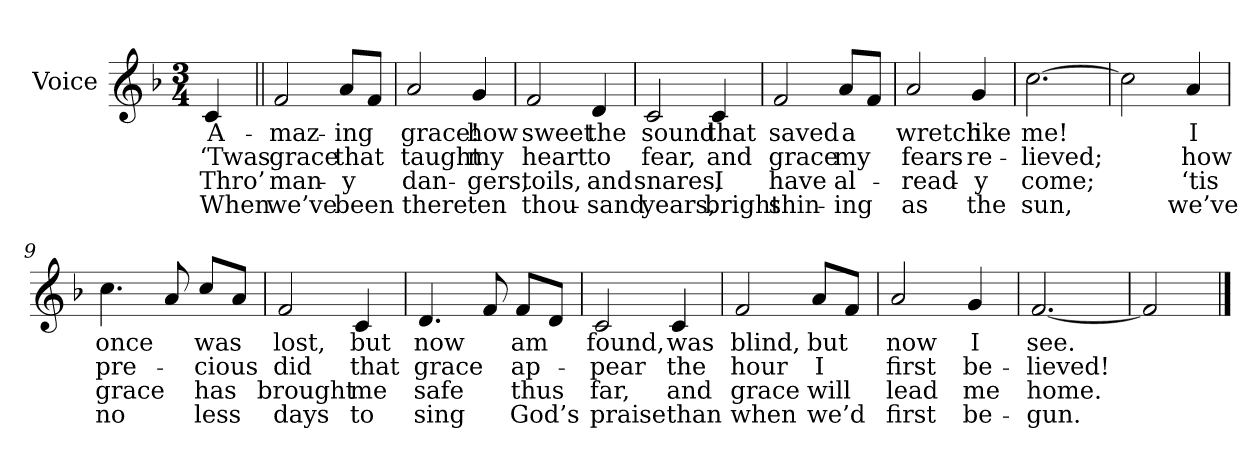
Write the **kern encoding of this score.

**kern	**text	**text	**text	**text
*part1	*part1	*part1	*part1	*part1
*staff1	*staff1	*staff1	*staff1	*staff1
*I"Voice	*	*	*	*
*I'V.	*	*	*	*
*clefG2	*	*	*	*
*k[b-]	*	*	*	*
*F:	*	*	*	*
*M3/4	*	*	*	*
=0X0	=0X0	=0X0	=0X0	=0X0
!	!LO:LY:b	!LO:LY:b	!LO:LY:b	!LO:LY:b
4c/	A-	‘Twas	Thro’	When
=1||	=1||	=1||	=1||	=1||
!	!LO:LY:b	!LO:LY:b	!LO:LY:b	!LO:LY:b
2f/	-maz-	grace	man-	we’ve
!	!LO:LY:b	!LO:LY:b	!LO:LY:b	!LO:LY:b
8a/L	ing	that	y	been
8f/J	.	.	.	.
=2	=2	=2	=2	=2
!	!LO:LY:b	!LO:LY:b	!LO:LY:b	!LO:LY:b
2a/	grace!	taught	dan-	there
!	!LO:LY:b	!LO:LY:b	!LO:LY:b	!LO:LY:b
4g/	how	my	-gers,	ten
=3	=3	=3	=3	=3
!	!LO:LY:b	!LO:LY:b	!LO:LY:b	!LO:LY:b
2f/	sweet	heart	toils,	thou-
!	!LO:LY:b	!LO:LY:b	!LO:LY:b	!LO:LY:b
4d/	the	to	and	-sand
=4	=4	=4	=4	=4
!	!LO:LY:b	!LO:LY:b	!LO:LY:b	!LO:LY:b
2c/	sound	fear,	snares,	years,
!	!LO:LY:b	!LO:LY:b	!LO:LY:b	!LO:LY:b
4c/	that	and	I	bright
!!LO:LB:g=z
=5	=5	=5	=5	=5
!	!LO:LY:b	!LO:LY:b	!LO:LY:b	!LO:LY:b
2f/	saved	grace	have	shin-
!	!LO:LY:b	!LO:LY:b	!LO:LY:b	!LO:LY:b
8a/L	a	my	al-	ing
8f/J	.	.	.	.
=6	=6	=6	=6	=6
!	!LO:LY:b	!LO:LY:b	!LO:LY:b	!LO:LY:b
2a/	wretch	fears	-read-	as
!	!LO:LY:b	!LO:LY:b	!LO:LY:b	!LO:LY:b
4g/	like	re-	-y	the
=7	=7	=7	=7	=7
!	!LO:LY:b	!LO:LY:b	!LO:LY:b	!LO:LY:b
[>2.cc\	me!	lieved;	come;	sun,
=8	=8	=8	=8	=8
2cc\]	.	.	.	.
!	!LO:LY:b	!LO:LY:b	!LO:LY:b	!LO:LY:b
4a/	I	how	‘tis	we’ve
!!LO:LB:g=z
=9	=9	=9	=9	=9
!	!LO:LY:b	!LO:LY:b	!LO:LY:b	!LO:LY:b
4.cc\	once	pre-	grace	no
8a/	.	.	.	.
!	!LO:LY:b	!LO:LY:b	!LO:LY:b	!LO:LY:b
8cc/L	was	cious	has	less
8a/J	.	.	.	.
=10	=10	=10	=10	=10
!	!LO:LY:b	!LO:LY:b	!LO:LY:b	!LO:LY:b
2f/	lost,	did	brought	days
!	!LO:LY:b	!LO:LY:b	!LO:LY:b	!LO:LY:b
4c/	but	that	me	to
=11	=11	=11	=11	=11
!	!LO:LY:b	!LO:LY:b	!LO:LY:b	!LO:LY:b
4.d/	now	grace	safe	sing
8f/	.	.	.	.
!	!LO:LY:b	!LO:LY:b	!LO:LY:b	!LO:LY:b
8f/L	am	ap-	thus	God’s
8d/J	.	.	.	.
=12	=12	=12	=12	=12
!	!LO:LY:b	!LO:LY:b	!LO:LY:b	!LO:LY:b
2c/	found,	-pear	far,	praise
!	!LO:LY:b	!LO:LY:b	!LO:LY:b	!LO:LY:b
4c/	was	the	and	than
!!LO:LB:g=z
=13	=13	=13	=13	=13
!	!LO:LY:b	!LO:LY:b	!LO:LY:b	!LO:LY:b
2f/	blind,	hour	grace	when
!	!LO:LY:b	!LO:LY:b	!LO:LY:b	!LO:LY:b
8a/L	but	I	will	we’d
8f/J	.	.	.	.
=14	=14	=14	=14	=14
!	!LO:LY:b	!LO:LY:b	!LO:LY:b	!LO:LY:b
2a/	now	first	lead	first
!	!LO:LY:b	!LO:LY:b	!LO:LY:b	!LO:LY:b
4g/	I	be-	me	be-
=15	=15	=15	=15	=15
!	!LO:LY:b	!LO:LY:b	!LO:LY:b	!LO:LY:b
[<2.f/	see.	lieved!	home.	gun.
=16	=16	=16	=16	=16
2f/]	.	.	.	.
==	==	==	==	==
*-	*-	*-	*-	*-
